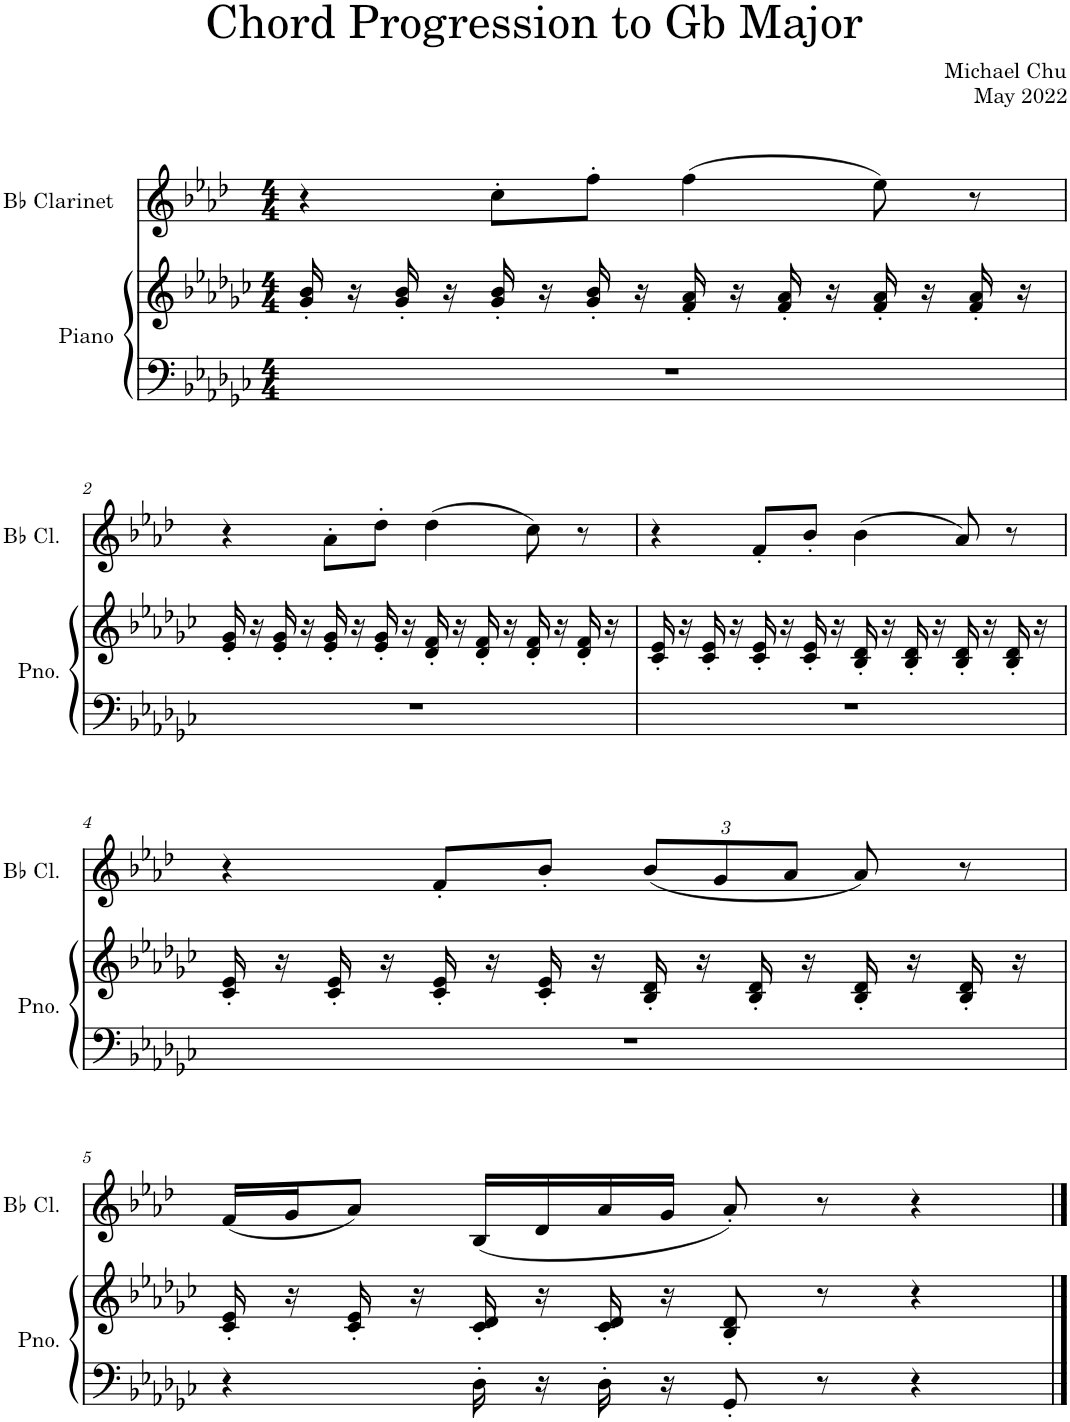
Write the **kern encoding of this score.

**kern	**kern	**kern
*part2	*part2	*part1
*staff3	*staff2	*staff1
*I"Piano	*	*I"Bb Clarinet
*I'Pno.	*	*I'Bb Cl.
*clefF4	*clefG2	*clefG2
*	*	*Trd1c2
*k[b-e-a-d-g-c-]	*k[b-e-a-d-g-c-]	*k[b-e-a-d-]
*M4/4	*M4/4	*M4/4
=1	=1	=1
1r	16g-/' 16b-/'	4r
.	16r	.
.	16g-/' 16b-/'	.
.	16r	.
.	16g-/' 16b-/'	8cc'\L
.	16r	.
.	16g-/' 16b-/'	8ff'\J
.	16r	.
.	16f/' 16a-/'	(4ff\
.	16r	.
.	16f/' 16a-/'	.
.	16r	.
.	16f/' 16a-/'	8ee-\)
.	16r	.
.	16f/' 16a-/'	8r
.	16r	.
!!LO:LB:g=z
=2	=2	=2
1r	16e-/' 16g-/'	4r
.	16r	.
.	16e-/' 16g-/'	.
.	16r	.
.	16e-/' 16g-/'	8a-'\L
.	16r	.
.	16e-/' 16g-/'	8dd-'\J
.	16r	.
.	16d-/' 16f/'	(4dd-\
.	16r	.
.	16d-/' 16f/'	.
.	16r	.
.	16d-/' 16f/'	8cc\)
.	16r	.
.	16d-/' 16f/'	8r
.	16r	.
=3	=3	=3
1r	16c-/' 16e-/'	4r
.	16r	.
.	16c-/' 16e-/'	.
.	16r	.
.	16c-/' 16e-/'	8f'/L
.	16r	.
.	16c-/' 16e-/'	8b-'/J
.	16r	.
.	16B-/' 16d-/'	(4b-\
.	16r	.
.	16B-/' 16d-/'	.
.	16r	.
.	16B-/' 16d-/'	8a-/)
.	16r	.
.	16B-/' 16d-/'	8r
.	16r	.
!!LO:LB:g=z
=4	=4	=4
1r	16c-/' 16e-/'	4r
.	16r	.
.	16c-/' 16e-/'	.
.	16r	.
.	16c-/' 16e-/'	8f'/L
.	16r	.
.	16c-/' 16e-/'	8b-'/J
.	16r	.
*	*	*Xbrackettup
.	16B-/' 16d-/'	(12b-/L
.	16r	.
.	.	12g/
.	16B-/' 16d-/'	.
.	.	12a-/J
.	16r	.
.	16B-/' 16d-/'	8a-/)
.	16r	.
.	16B-/' 16d-/'	8r
.	16r	.
!!LO:LB:g=z
=5	=5	=5
4r	16c-/' 16e-/'	(16f/LL
.	16r	16g/J
.	16c-/' 16e-/'	8a-/J)
.	16r	.
16D-'\	16c-/' 16d-/'	(16B-/LL
16r	16r	16d-/
16D-'\	16c-/' 16d-/'	16a-/
16r	16r	16g/JJ
8GG-'/	8B-/' 8d-/'	8a-'/)
8r	8r	8r
4r	4r	4r
==	==	==
*-	*-	*-
